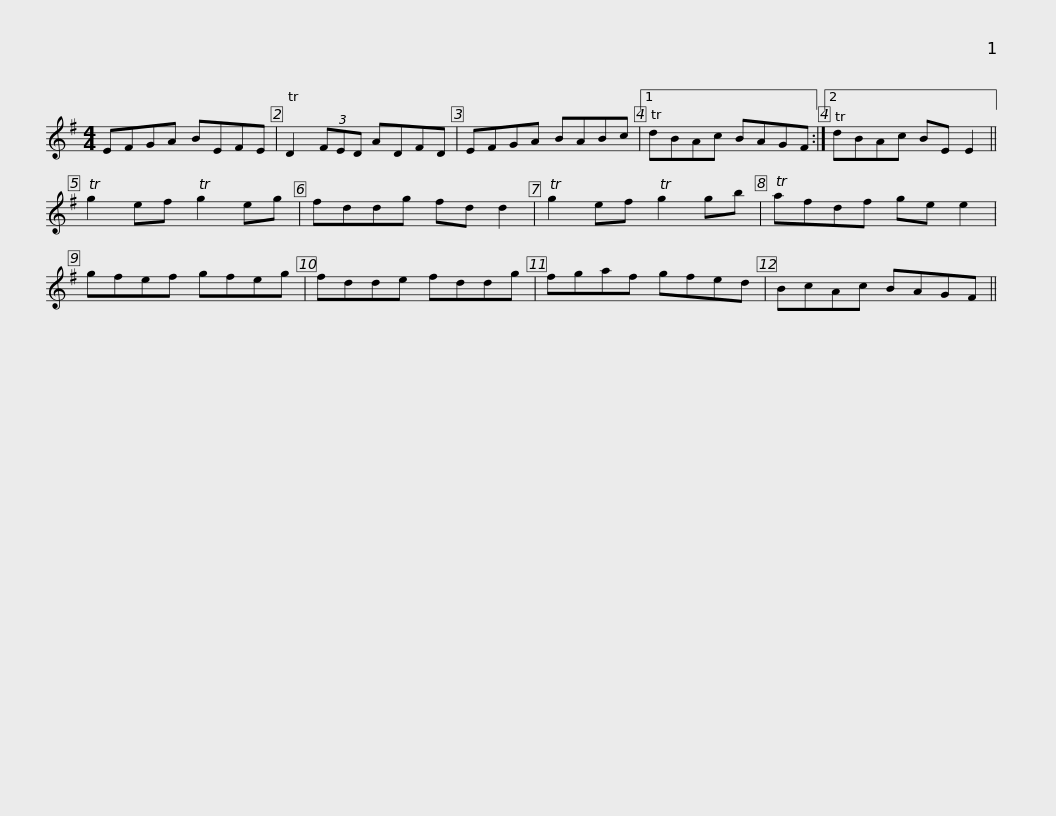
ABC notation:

X:1
L:1/8
M:4/4
I:linebreak $
K:Emin
V:1 treble
V:1
 EFGA BEFE | TD2 (3FED ADFD | EFGA BABc |1 TdBAc BAGF :|2 TdBAc BE E2 ||$ %5
 Tg2 ef Tg2 eg | fddg fd d2 | Tg2 ef Tg2 gb | Tafdf ge e2 | gfef gfeg | %10
 fdde fddg |$ fgaf gfed | BcAc BAGF || %13
